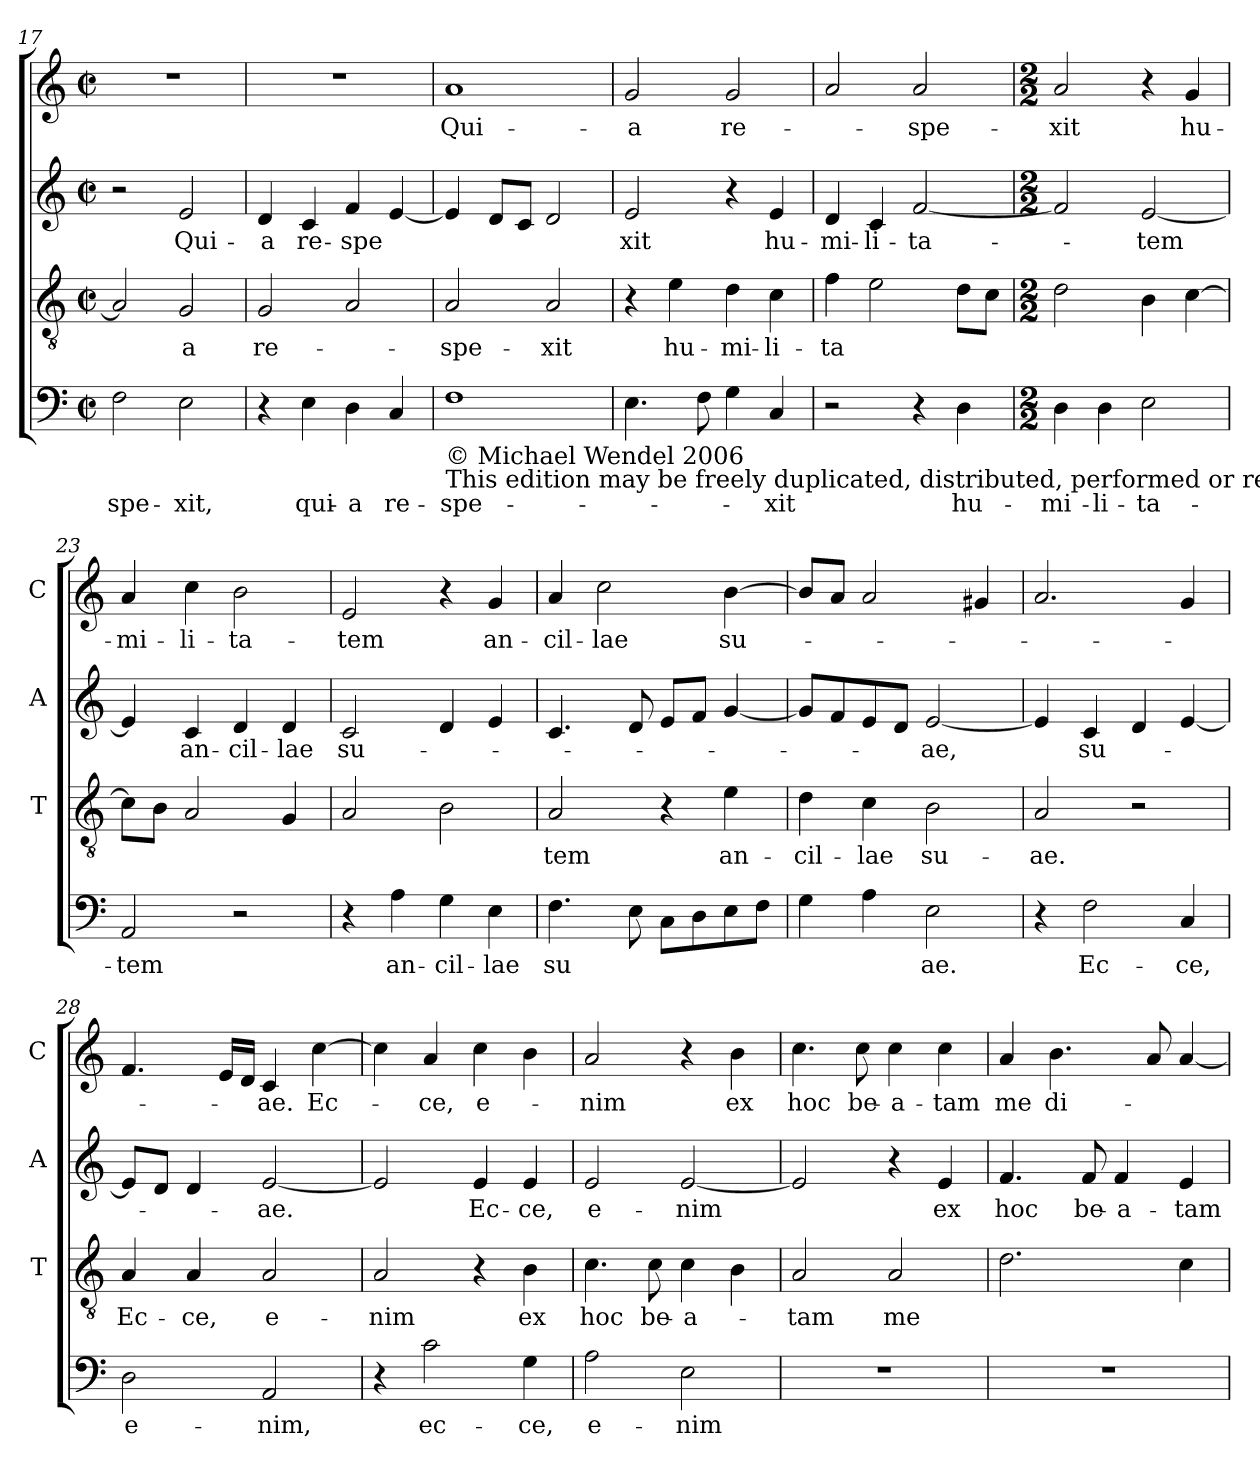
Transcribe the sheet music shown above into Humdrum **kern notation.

**kern	**text	**kern	**text	**kern	**text	**kern	**text
*part4	*part4	*part3	*part3	*part2	*part2	*part1	*part1
*staff4	*staff4	*staff3	*staff3	*staff2	*staff2	*staff1	*staff1
*	*	*I'T	*	*I'A	*	*I'C	*
*clefF4	*	*clefGv2	*	*clefG2	*	*clefG2	*
*k[]	*	*k[]	*	*k[]	*	*k[]	*
*C:	*	*C:	*	*C:	*	*C:	*
*M2/2	*	*M2/2	*	*M2/2	*	*M2/2	*
*met(c|)	*	*met(c|)	*	*met(c|)	*	*met(c|)	*
=17	=17	=17	=17	=17	=17	=17	=17
!	!LO:LY:b	!	!	!	!	!	!
2F\	-spe-	2A/]	.	2r	.	1r	.
!	!LO:LY:b	!	!LO:LY:b	!	!LO:LY:b	!	!
2E\	-xit,	2G/	-a	2e/	Qui-	.	.
=18	=18	=18	=18	=18	=18	=18	=18
!	!	!	!LO:LY:b	!	!LO:LY:b	!	!
4r	.	2G/	re-	4d/	-a	1r	.
!	!LO:LY:b	!	!	!	!LO:LY:b	!	!
4E\	qui-	.	.	4c/	re-	.	.
!	!LO:LY:b	!	!	!	!LO:LY:b	!	!
4D\	-a	2A/	.	4f/	-spe	.	.
!	!LO:LY:b	!	!	!	!	!	!
4C/	re-	.	.	[4e/	.	.	.
=19	=19	=19	=19	=19	=19	=19	=19
!LO:TX:b:t=© Michael Wendel 2006\nThis edition may be freely duplicated, distributed, performed or recorded for non-profit performance or use.	!	!	!	!	!	!	!
!	!LO:LY:b	!	!LO:LY:b	!	!	!	!LO:LY:b
1F	-spe-	2A/	-spe-	4e/]	.	1a	Qui-
.	.	.	.	8d/L	.	.	.
.	.	.	.	8c/J	.	.	.
!	!	!	!LO:LY:b	!	!	!	!
.	.	2A/	-xit	2d/	.	.	.
=20	=20	=20	=20	=20	=20	=20	=20
!	!	!	!	!	!LO:LY:b	!	!LO:LY:b
4.E\	.	4r	.	2e/	xit	2g/	-a
!	!	!	!LO:LY:b	!	!	!	!
.	.	4e\	hu-	.	.	.	.
8F\	.	.	.	.	.	.	.
!	!	!	!LO:LY:b	!	!	!	!LO:LY:b
4G\	.	4d\	-mi-	4r	.	2g/	re-
!	!LO:LY:b	!	!LO:LY:b	!	!LO:LY:b	!	!
4C/	-xit	4c\	-li-	4e/	hu-	.	.
=21	=21	=21	=21	=21	=21	=21	=21
!	!	!	!LO:LY:b	!	!LO:LY:b	!	!
2r	.	4f\	-ta	4d/	-mi-	2a/	.
!	!	!	!	!	!LO:LY:b	!	!
.	.	2e\	.	4c/	-li-	.	.
!	!	!	!	!	!LO:LY:b	!	!LO:LY:b
4r	.	.	.	[2f/	-ta-	2a/	-spe-
!	!LO:LY:b	!	!	!	!	!	!
4D\	hu-	8d\L	.	.	.	.	.
.	.	8c\J	.	.	.	.	.
!!LO:PB:g=z
=22	=22	=22	=22	=22	=22	=22	=22
*M2/2	*	*M2/2	*	*M2/2	*	*M2/2	*
!	!LO:LY:b	!	!	!	!	!	!LO:LY:b
4D\	-­mi-	2d\	.	2f/]	.	2a/	-­xit
!	!LO:LY:b	!	!	!	!	!	!
4D\	-li-	.	.	.	.	.	.
!	!LO:LY:b	!	!	!	!LO:LY:b	!	!
2E\	-ta-	4B\	.	[2e/	-tem	4r	.
!	!	!	!	!	!	!	!LO:LY:b
.	.	[4c\	.	.	.	4g/	hu-
=23	=23	=23	=23	=23	=23	=23	=23
!	!LO:LY:b	!	!	!	!	!	!LO:LY:b
2AA/	-tem	8c\L]	.	4e/]	.	4a/	-mi-
.	.	8B\J	.	.	.	.	.
!	!	!	!	!	!LO:LY:b	!	!LO:LY:b
.	.	2A/	.	4c/	an-	4cc\	-li-
!	!	!	!	!	!LO:LY:b	!	!LO:LY:b
2r	.	.	.	4d/	-cil-	2b\	-ta-
!	!	!	!	!	!LO:LY:b	!	!
.	.	4G/	.	4d/	-lae	.	.
=24	=24	=24	=24	=24	=24	=24	=24
!	!	!	!	!	!LO:LY:b	!	!LO:LY:b
4r	.	2A/	.	2c/	su-	2e/	-tem
!	!LO:LY:b	!	!	!	!	!	!
4A\	an-	.	.	.	.	.	.
!	!LO:LY:b	!	!	!	!	!	!
4G\	-cil-	2B\	.	4d/	.	4r	.
!	!LO:LY:b	!	!	!	!	!	!LO:LY:b
4E\	-lae	.	.	4e/	.	4g/	an-
=25	=25	=25	=25	=25	=25	=25	=25
!	!LO:LY:b	!	!LO:LY:b	!	!	!	!LO:LY:b
4.F\	su	2A/	tem	4.c/	.	4a/	-cil-
!	!	!	!	!	!	!	!LO:LY:b
.	.	.	.	.	.	2cc\	-lae
8E\	.	.	.	8d/	.	.	.
8C\L	.	4r	.	8e/L	.	.	.
8D\	.	.	.	8f/J	.	.	.
!	!	!	!LO:LY:b	!	!	!	!LO:LY:b
8E\	.	4e\	an-	[4g/	.	[4b\	su-
8F\J	.	.	.	.	.	.	.
=26	=26	=26	=26	=26	=26	=26	=26
!	!	!	!LO:LY:b	!	!	!	!
4G\	.	4d\	-cil-	8g/L]	.	8b/L]	.
.	.	.	.	8f/	.	8a/J	.
!	!	!	!LO:LY:b	!	!	!	!
4A\	.	4c\	-lae	8e/	.	2a/	.
.	.	.	.	8d/J	.	.	.
!	!LO:LY:b	!	!LO:LY:b	!	!LO:LY:b	!	!
2E\	ae.	2B\	su-	[2e/	-ae,	.	.
.	.	.	.	.	.	4g#/	.
!!LO:LB:g=z
=27	=27	=27	=27	=27	=27	=27	=27
!	!	!	!LO:LY:b	!	!	!	!
4r	.	2A/	-­ae.	4e/]	.	2.a/	.
!	!LO:LY:b	!	!	!	!LO:LY:b	!	!
2F\	Ec-	.	.	4c/	su-	.	.
.	.	2r	.	4d/	.	.	.
!	!LO:LY:b	!	!	!	!	!	!
4C/	-ce,	.	.	[4e/	.	4g/	.
=28	=28	=28	=28	=28	=28	=28	=28
!	!LO:LY:b	!	!LO:LY:b	!	!	!	!
2D\	e-	4A/	Ec-	8e/L]	.	4.f/	.
.	.	.	.	8d/J	.	.	.
!	!	!	!LO:LY:b	!	!	!	!
.	.	4A/	-ce,	4d/	.	.	.
.	.	.	.	.	.	16e/LL	.
.	.	.	.	.	.	16d/JJ	.
!	!LO:LY:b	!	!LO:LY:b	!	!LO:LY:b	!	!LO:LY:b
2AA/	-nim,	2A/	e-	[2e/	-ae.	4c/	-ae.
!	!	!	!	!	!	!	!LO:LY:b
.	.	.	.	.	.	[4cc\	Ec-
=29	=29	=29	=29	=29	=29	=29	=29
!	!	!	!LO:LY:b	!	!	!	!
4r	.	2A/	-nim	2e/]	.	4cc\]	.
!	!LO:LY:b	!	!	!	!	!	!LO:LY:b
2c\	ec-	.	.	.	.	4a/	-ce,
!	!	!	!	!	!LO:LY:b	!	!LO:LY:b
.	.	4r	.	4e/	Ec-	4cc\	e-
!	!LO:LY:b	!	!LO:LY:b	!	!LO:LY:b	!	!
4G\	-ce,	4B\	ex	4e/	-ce,	4b\	.
=30	=30	=30	=30	=30	=30	=30	=30
!	!LO:LY:b	!	!LO:LY:b	!	!LO:LY:b	!	!LO:LY:b
2A\	e-	4.c\	hoc	2e/	e-	2a/	-nim
!	!	!	!LO:LY:b	!	!	!	!
.	.	8c\	be-	.	.	.	.
!	!LO:LY:b	!	!LO:LY:b	!	!LO:LY:b	!	!
2E\	-nim	4c\	-a-	[2e/	-nim	4r	.
!	!	!	!	!	!	!	!LO:LY:b
.	.	4B\	.	.	.	4b\	ex
=31	=31	=31	=31	=31	=31	=31	=31
!	!	!	!LO:LY:b	!	!	!	!LO:LY:b
1r	.	2A/	-tam	2e/]	.	4.cc\	hoc
!	!	!	!	!	!	!	!LO:LY:b
.	.	.	.	.	.	8cc\	be-
!	!	!	!LO:LY:b	!	!	!	!LO:LY:b
.	.	2A/	me	4r	.	4cc\	-a-
!	!	!	!	!	!LO:LY:b	!	!LO:LY:b
.	.	.	.	4e/	ex	4cc\	-tam
=32	=32	=32	=32	=32	=32	=32	=32
!	!	!	!	!	!LO:LY:b	!	!LO:LY:b
1r	.	2.d\	.	4.f/	hoc	4a/	me
!	!	!	!	!	!	!	!LO:LY:b
.	.	.	.	.	.	4.b\	di-
!	!	!	!	!	!LO:LY:b	!	!
.	.	.	.	8f/	be-	.	.
!	!	!	!	!	!LO:LY:b	!	!
.	.	.	.	4f/	-a-	.	.
.	.	.	.	.	.	8a/	.
!	!	!	!	!	!LO:LY:b	!	!
.	.	4c\	.	4e/	-tam	[4a/	.
=	=	=	=	=	=	=	=
*-	*-	*-	*-	*-	*-	*-	*-
